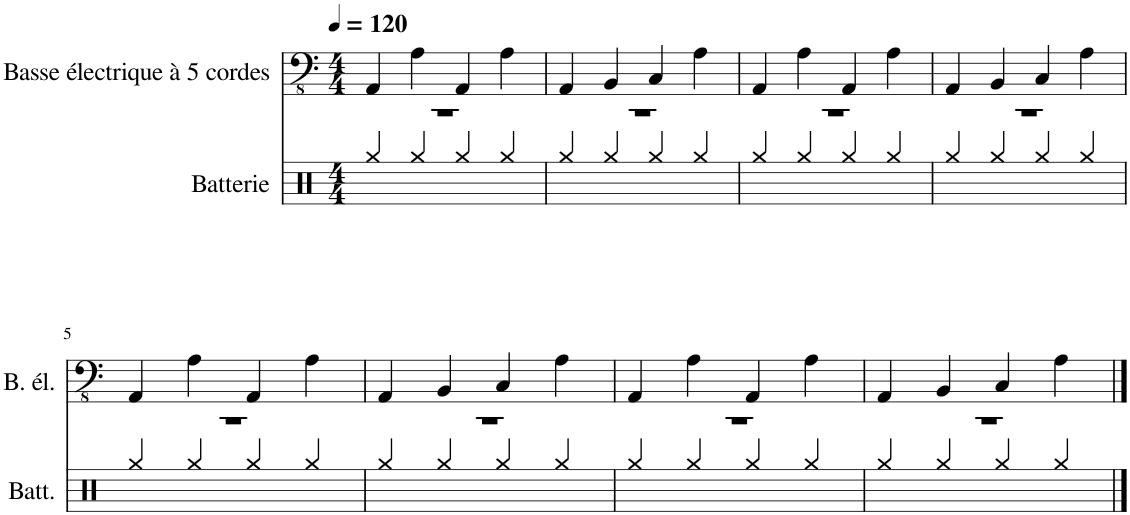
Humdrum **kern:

**kern	**kern
*part2	*part1
*staff2	*staff1
*I"Batterie	*I"Basse électrique à 5 cordes
*I'Batt.	*I'B. él.
*clefX	*clefFv4
*k[]	*k[]
*M4/4	*M4/4
*MM120	*MM120
=1	=1
*^	*
1r	4Rgg/	4AAA/
.	4Rgg/	4AA\
.	4Rgg/	4AAA/
.	4Rgg/	4AA\
=2	=2	=2
1r	4Rgg/	4AAA/
.	4Rgg/	4BBB/
.	4Rgg/	4CC/
.	4Rgg/	4AA\
=3	=3	=3
1r	4Rgg/	4AAA/
.	4Rgg/	4AA\
.	4Rgg/	4AAA/
.	4Rgg/	4AA\
=4	=4	=4
1r	4Rgg/	4AAA/
.	4Rgg/	4BBB/
.	4Rgg/	4CC/
.	4Rgg/	4AA\
!!LO:LB:g=z
=5	=5	=5
1r	4Rgg/	4AAA/
.	4Rgg/	4AA\
.	4Rgg/	4AAA/
.	4Rgg/	4AA\
=6	=6	=6
1r	4Rgg/	4AAA/
.	4Rgg/	4BBB/
.	4Rgg/	4CC/
.	4Rgg/	4AA\
=7	=7	=7
1r	4Rgg/	4AAA/
.	4Rgg/	4AA\
.	4Rgg/	4AAA/
.	4Rgg/	4AA\
=8	=8	=8
1r	4Rgg/	4AAA/
.	4Rgg/	4BBB/
.	4Rgg/	4CC/
.	4Rgg/	4AA\
*v	*v	*
==	==
*-	*-
